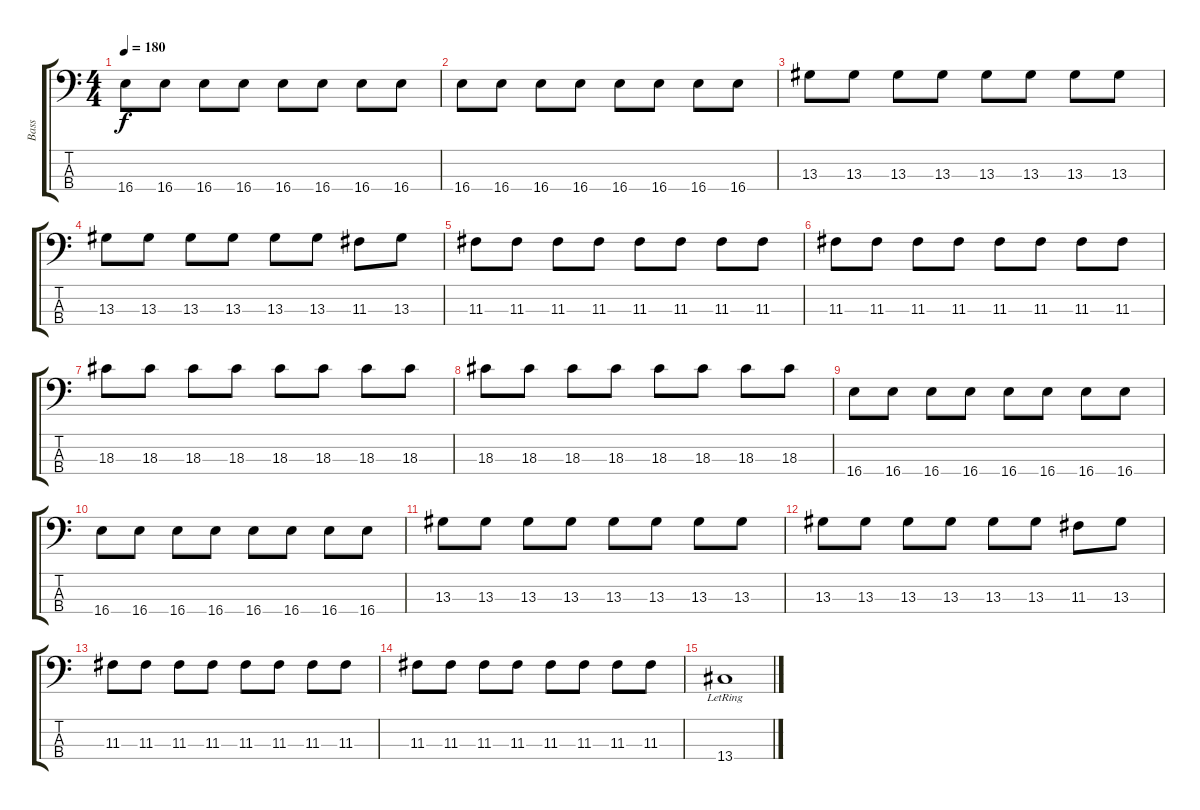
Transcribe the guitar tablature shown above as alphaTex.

\track ("Bass" "Bass") {instrument electricbasspick}
\staff {score tabs}
\tuning (F2 C2 G1 C1) {hide}
\ts (4 4)
\tempo 180
\clef f4
\ks c
16.4.8{dy f} 16.4.8 16.4.8 16.4.8 16.4.8 16.4.8 16.4.8 16.4.8 |
16.4.8 16.4.8 16.4.8 16.4.8 16.4.8 16.4.8 16.4.8 16.4.8 |
13.3.8 13.3.8 13.3.8 13.3.8 13.3.8 13.3.8 13.3.8 13.3.8 |
13.3.8 13.3.8 13.3.8 13.3.8 13.3.8 13.3.8 11.3.8 13.3.8 |
11.3.8 11.3.8 11.3.8 11.3.8 11.3.8 11.3.8 11.3.8 11.3.8 |
11.3.8 11.3.8 11.3.8 11.3.8 11.3.8 11.3.8 11.3.8 11.3.8 |
18.3.8 18.3.8 18.3.8 18.3.8 18.3.8 18.3.8 18.3.8 18.3.8 |
18.3.8 18.3.8 18.3.8 18.3.8 18.3.8 18.3.8 18.3.8 18.3.8 |
16.4.8 16.4.8 16.4.8 16.4.8 16.4.8 16.4.8 16.4.8 16.4.8 |
16.4.8 16.4.8 16.4.8 16.4.8 16.4.8 16.4.8 16.4.8 16.4.8 |
13.3.8 13.3.8 13.3.8 13.3.8 13.3.8 13.3.8 13.3.8 13.3.8 |
13.3.8 13.3.8 13.3.8 13.3.8 13.3.8 13.3.8 11.3.8 13.3.8 |
11.3.8 11.3.8 11.3.8 11.3.8 11.3.8 11.3.8 11.3.8 11.3.8 |
11.3.8 11.3.8 11.3.8 11.3.8 11.3.8 11.3.8 11.3.8 11.3.8 |
13.4{lr}.1
